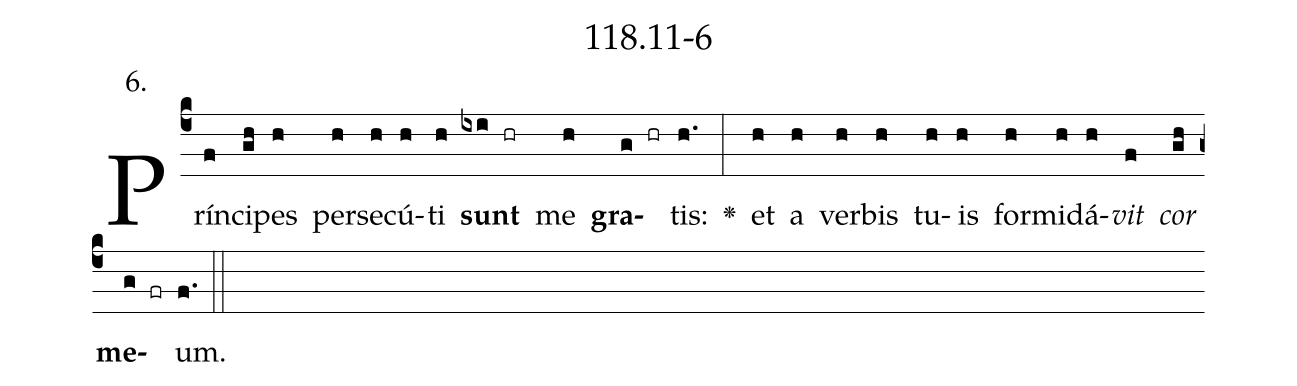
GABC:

name: 118.11-6;
annotation: 6.;
%%
(c4)Prín(f)ci(gh)pes(h) per(h)se(h)cú(h)ti(h) <b>sunt</b>(ixi hr) me(h) <b>gra</b>(g hr)tis:(h.) <v>\greheightstar</v>(:) et(h) a(h) ver(h)bis(h) tu(h)is(h) for(h)mi(h)dá(h)<i>vit</i>(f) <i>cor</i>(gh) <b>me</b>(g fr)um.(f.) (::)


%E(h) u(h) o(f) u(gh) a(g) e.(f.) (::)
